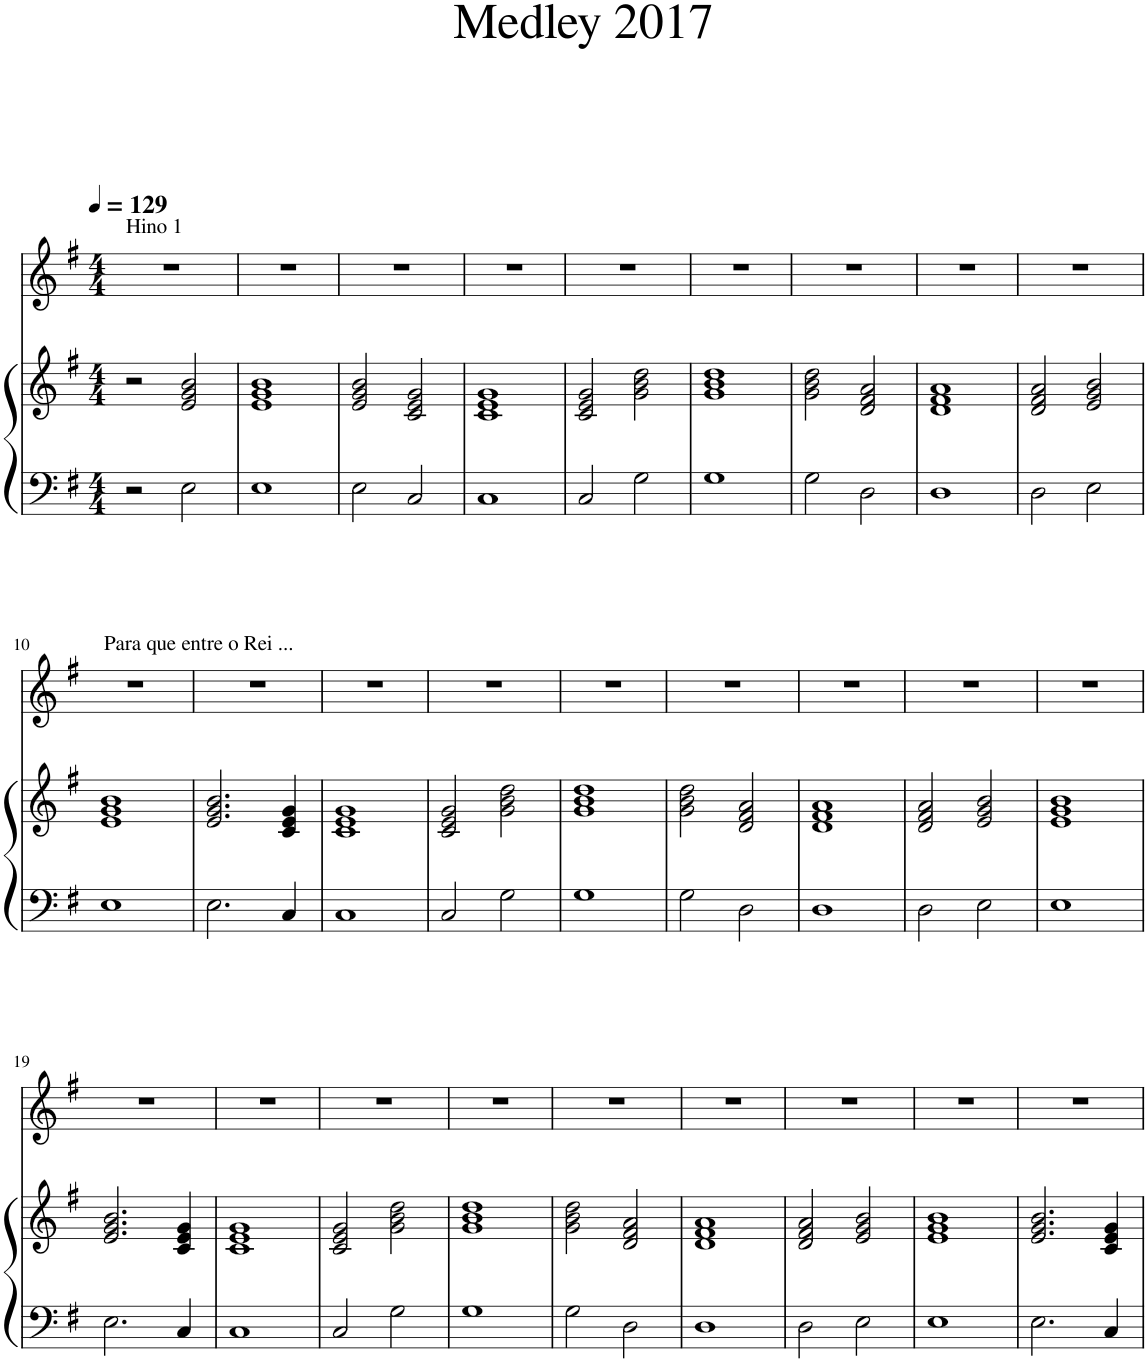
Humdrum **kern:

**kern	**kern	**kern
*part1	*part1	*part1
*staff3	*staff2	*staff1
*I"Piano	*	*
*I'Pno	*	*
*clefF4	*clefG2	*clefG2
*k[f#]	*k[f#]	*k[f#]
*M4/4	*M4/4	*M4/4
*MM129	*MM129	*MM129
=1	=1	=1
!	!	!LO:TX:a:t=Hino 1
2r	2r	1r
2E\	2e/ 2g/ 2b/	.
=2	=2	=2
1E	1e 1g 1b	1r
=3	=3	=3
2E\	2e/ 2g/ 2b/	1r
2C/	2c/ 2e/ 2g/	.
=4	=4	=4
1C	1c 1e 1g	1r
=5	=5	=5
2C/	2c/ 2e/ 2g/	1r
2G\	2g\ 2b\ 2dd\	.
=6	=6	=6
1G	1g 1b 1dd	1r
=7	=7	=7
2G\	2g\ 2b\ 2dd\	1r
2D\	2d/ 2f#/ 2a/	.
=8	=8	=8
1D	1d 1f# 1a	1r
=9	=9	=9
2D\	2d/ 2f#/ 2a/	1r
2E\	2e/ 2g/ 2b/	.
!!LO:LB:g=z
=10	=10	=10
!	!	!LO:TX:a:t=Para que entre o Rei ...
1E	1e 1g 1b	1r
=11	=11	=11
2.E\	2.e/ 2.g/ 2.b/	1r
4C/	4c/ 4e/ 4g/	.
=12	=12	=12
1C	1c 1e 1g	1r
=13	=13	=13
2C/	2c/ 2e/ 2g/	1r
2G\	2g\ 2b\ 2dd\	.
=14	=14	=14
1G	1g 1b 1dd	1r
=15	=15	=15
2G\	2g\ 2b\ 2dd\	1r
2D\	2d/ 2f#/ 2a/	.
=16	=16	=16
1D	1d 1f# 1a	1r
=17	=17	=17
2D\	2d/ 2f#/ 2a/	1r
2E\	2e/ 2g/ 2b/	.
=18	=18	=18
1E	1e 1g 1b	1r
!!LO:LB:g=z
=19	=19	=19
2.E\	2.e/ 2.g/ 2.b/	1r
4C/	4c/ 4e/ 4g/	.
=20	=20	=20
1C	1c 1e 1g	1r
=21	=21	=21
2C/	2c/ 2e/ 2g/	1r
2G\	2g\ 2b\ 2dd\	.
=22	=22	=22
1G	1g 1b 1dd	1r
=23	=23	=23
2G\	2g\ 2b\ 2dd\	1r
2D\	2d/ 2f#/ 2a/	.
=24	=24	=24
1D	1d 1f# 1a	1r
=25	=25	=25
2D\	2d/ 2f#/ 2a/	1r
2E\	2e/ 2g/ 2b/	.
=26	=26	=26
1E	1e 1g 1b	1r
=27	=27	=27
2.E\	2.e/ 2.g/ 2.b/	1r
4C/	4c/ 4e/ 4g/	.
=	=	=
*-	*-	*-
